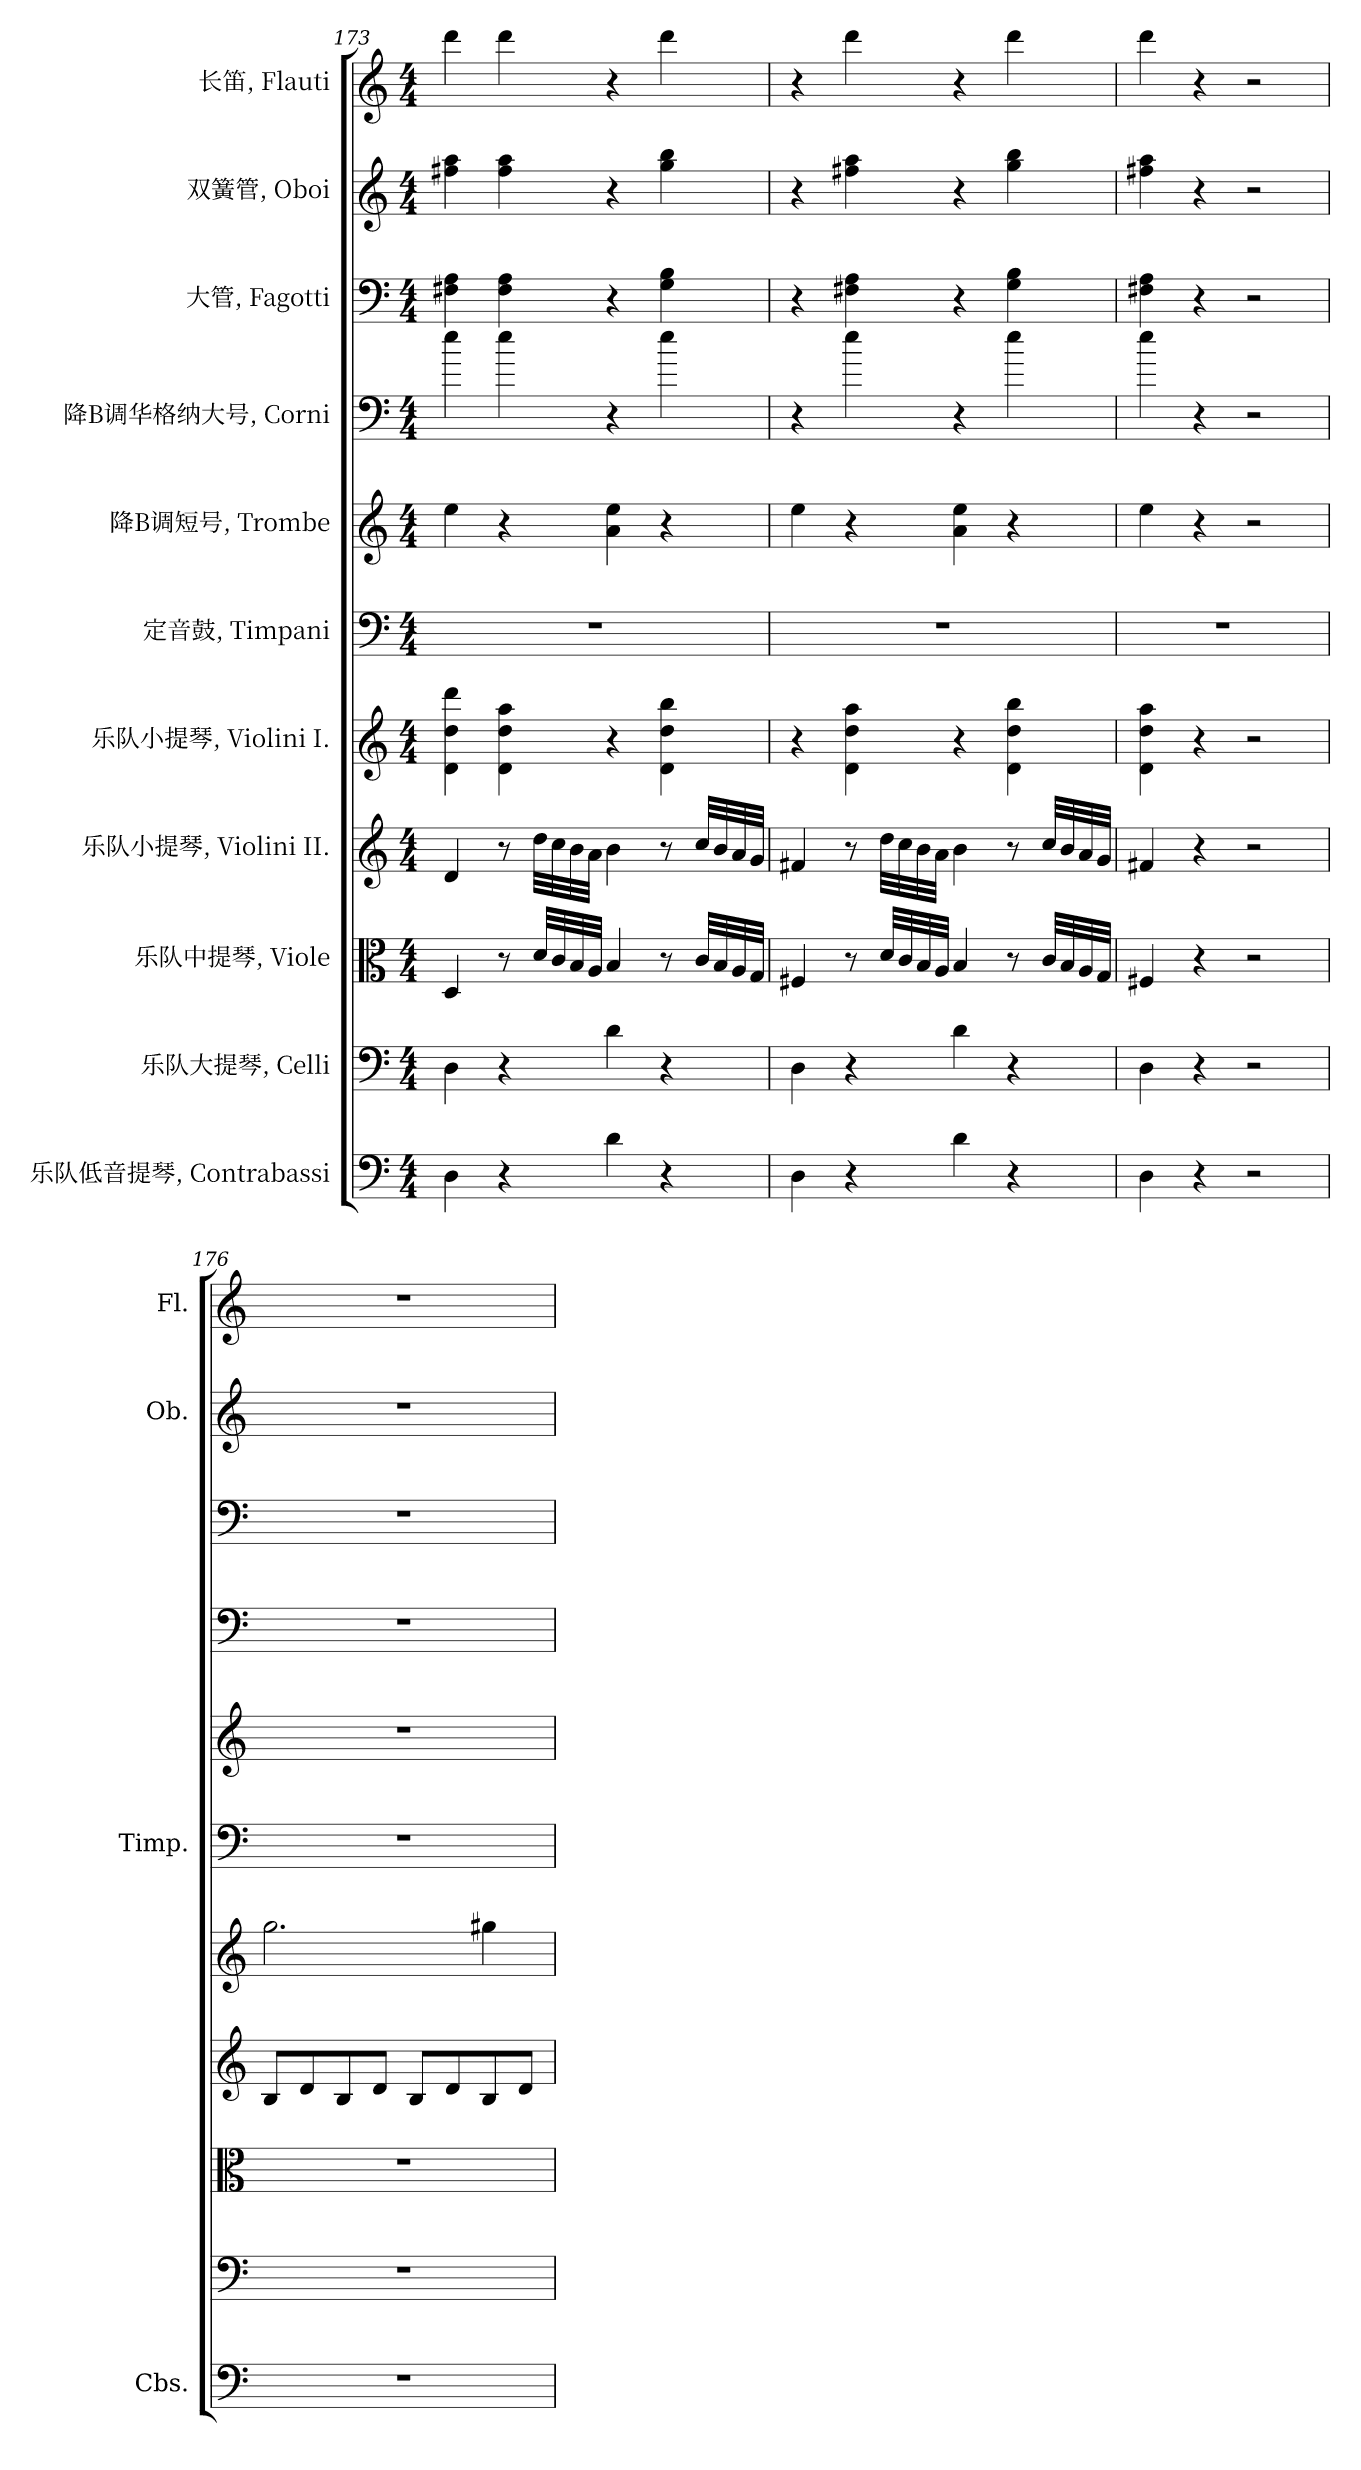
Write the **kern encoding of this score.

**kern	**kern	**kern	**kern	**kern	**kern	**kern	**kern	**kern	**kern	**kern
*part11	*part10	*part9	*part8	*part7	*part6	*part5	*part4	*part3	*part2	*part1
*staff11	*staff10	*staff9	*staff8	*staff7	*staff6	*staff5	*staff4	*staff3	*staff2	*staff1
*I"乐队低音提琴, Contrabassi	*I"乐队大提琴, Celli	*I"乐队中提琴, Viole	*I"乐队小提琴, Violini II.	*I"乐队小提琴, Violini I.	*I"定音鼓, Timpani	*I"降B调短号, Trombe	*I"降B调华格纳大号, Corni	*I"大管, Fagotti	*I"双簧管, Oboi	*I"长笛, Flauti
*I'Cbs.	*	*	*	*	*I'Timp.	*	*	*	*I'Ob.	*I'Fl.
!!LO:PB:g=z
*clefF4	*clefF4	*clefC3	*clefG2	*clefG2	*clefF4	*clefG2	*clefF4	*clefF4	*clefG2	*clefG2
*ITrd7c12	*	*	*	*	*	*ITrd1c2	*ITrd1c2	*	*	*
*k[]	*k[]	*k[]	*k[]	*k[]	*k[]	*k[b-e-]	*k[b-e-]	*k[]	*k[]	*k[]
*M4/4	*M4/4	*M4/4	*M4/4	*M4/4	*M4/4	*M4/4	*M4/4	*M4/4	*M4/4	*M4/4
=173	=173	=173	=173	=173	=173	=173	=173	=173	=173	=173
4DD\	4D\	4D/	4d/	4d\ 4dd\ 4ddd\	1r	4dd\	4dd\	4F#X\ 4A\	4ff#X\ 4aa\	4ddd\
4r	4r	8r	8r	4d\ 4dd\ 4aa\	.	4r	4dd\	4F#\ 4A\	4ff#\ 4aa\	4ddd\
.	.	32d/LLL	32dd\LLL	.	.	.	.	.	.	.
.	.	32c/	32cc\	.	.	.	.	.	.	.
.	.	32B/	32b\	.	.	.	.	.	.	.
.	.	32A/JJJ	32a\JJJ	.	.	.	.	.	.	.
4D\	4d\	4B/	4b\	4r	.	4g\ 4dd\	4r	4r	4r	4r
4r	4r	8r	8r	4d\ 4dd\ 4bb\	.	4r	4dd\	4G\ 4B\	4gg\ 4bb\	4ddd\
.	.	32c/LLL	32cc/LLL	.	.	.	.	.	.	.
.	.	32B/	32b/	.	.	.	.	.	.	.
.	.	32A/	32a/	.	.	.	.	.	.	.
.	.	32G/JJJ	32g/JJJ	.	.	.	.	.	.	.
=174	=174	=174	=174	=174	=174	=174	=174	=174	=174	=174
4DD\	4D\	4F#X/	4f#X/	4r	1r	4dd\	4r	4r	4r	4r
4r	4r	8r	8r	4d\ 4dd\ 4aa\	.	4r	4dd\	4F#X\ 4A\	4ff#X\ 4aa\	4ddd\
.	.	32d/LLL	32dd\LLL	.	.	.	.	.	.	.
.	.	32c/	32cc\	.	.	.	.	.	.	.
.	.	32B/	32b\	.	.	.	.	.	.	.
.	.	32A/JJJ	32a\JJJ	.	.	.	.	.	.	.
4D\	4d\	4B/	4b\	4r	.	4g\ 4dd\	4r	4r	4r	4r
4r	4r	8r	8r	4d\ 4dd\ 4bb\	.	4r	4dd\	4G\ 4B\	4gg\ 4bb\	4ddd\
.	.	32c/LLL	32cc/LLL	.	.	.	.	.	.	.
.	.	32B/	32b/	.	.	.	.	.	.	.
.	.	32A/	32a/	.	.	.	.	.	.	.
.	.	32G/JJJ	32g/JJJ	.	.	.	.	.	.	.
=175	=175	=175	=175	=175	=175	=175	=175	=175	=175	=175
4DD\	4D\	4F#X/	4f#X/	4d\ 4dd\ 4aa\	1r	4dd\	4dd\	4F#X\ 4A\	4ff#X\ 4aa\	4ddd\
4r	4r	4r	4r	4r	.	4r	4r	4r	4r	4r
2r	2r	2r	2r	2r	.	2r	2r	2r	2r	2r
=176	=176	=176	=176	=176	=176	=176	=176	=176	=176	=176
1r	1r	1r	8B/L	2.gg\	1r	1r	1r	1r	1r	1r
.	.	.	8d/	.	.	.	.	.	.	.
.	.	.	8B/	.	.	.	.	.	.	.
.	.	.	8d/J	.	.	.	.	.	.	.
.	.	.	8B/L	.	.	.	.	.	.	.
.	.	.	8d/	.	.	.	.	.	.	.
.	.	.	8B/	4gg#X\	.	.	.	.	.	.
.	.	.	8d/J	.	.	.	.	.	.	.
=	=	=	=	=	=	=	=	=	=	=
*-	*-	*-	*-	*-	*-	*-	*-	*-	*-	*-
